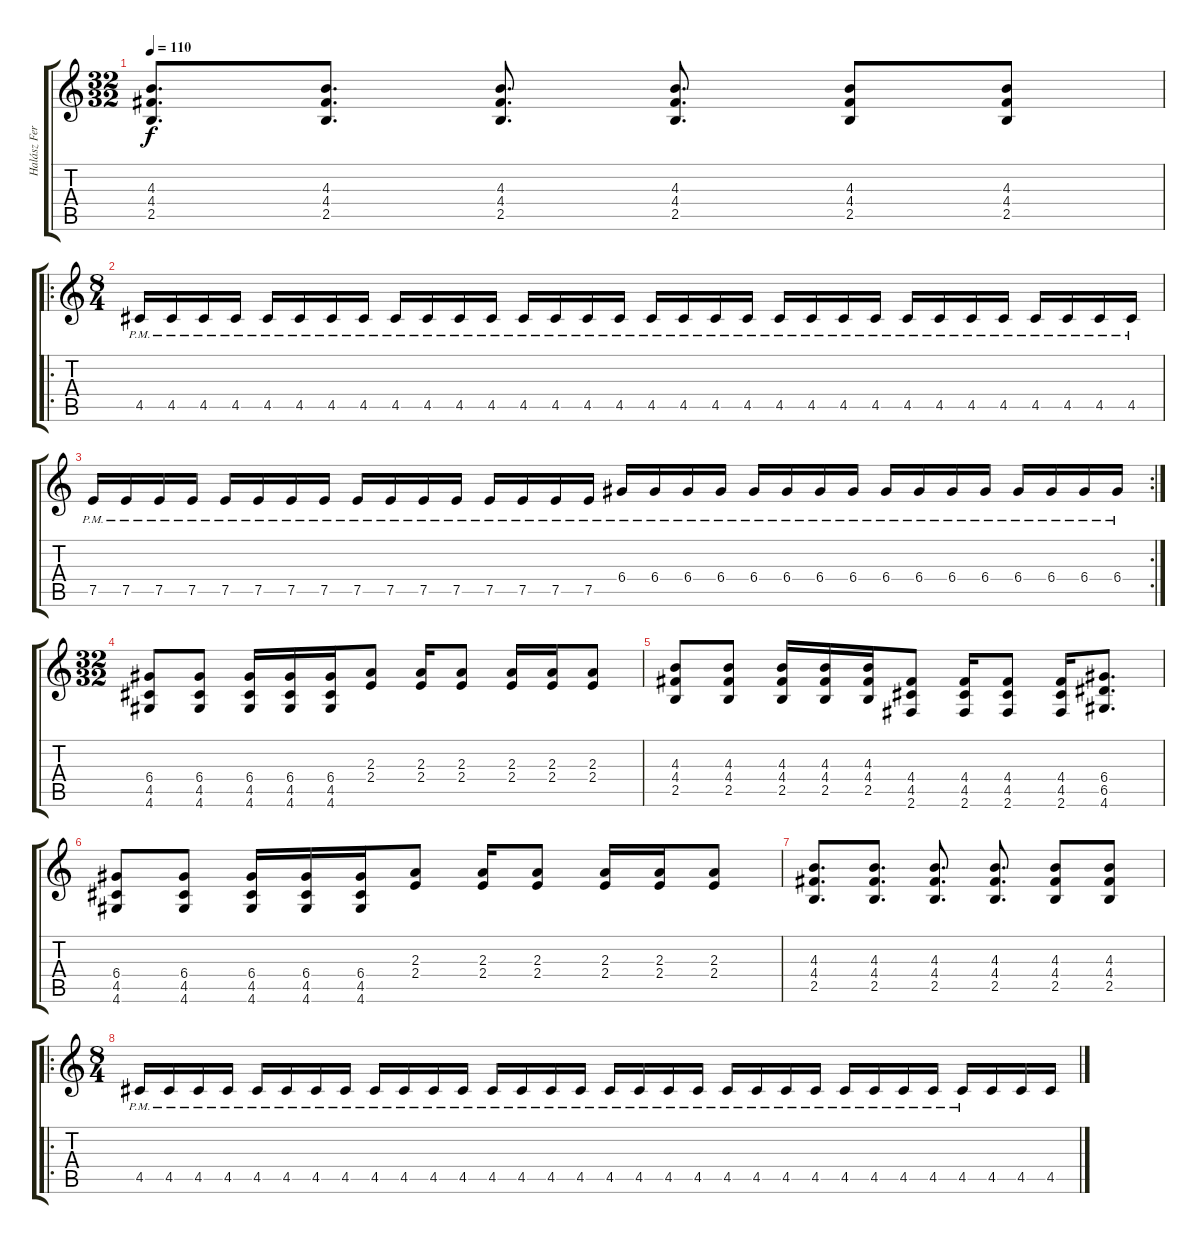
\track ("Halász Ferenc(Feri)" "Halász Fer") {instrument distortionguitar}
\staff {score tabs}
\tuning (E4 B3 G3 D3 A2 E2) {hide}
\ts (32 32)
\tempo 110
\clef g2
\ks c
(4.3 4.4 2.5).8{d dy f} (4.3 4.4 2.5).8{d} (4.3 4.4 2.5).8{d} (4.3 4.4 2.5).8{d} (4.3 4.4 2.5).8 (4.3 4.4 2.5).8 |
\ro
\ts (8 4)
4.5{pm}.16 4.5{pm}.16 4.5{pm}.16 4.5{pm}.16 4.5{pm}.16 4.5{pm}.16 4.5{pm}.16 4.5{pm}.16 4.5{pm}.16 4.5{pm}.16 4.5{pm}.16 4.5{pm}.16 4.5{pm}.16 4.5{pm}.16 4.5{pm}.16 4.5{pm}.16 4.5{pm}.16 4.5{pm}.16 4.5{pm}.16 4.5{pm}.16 4.5{pm}.16 4.5{pm}.16 4.5{pm}.16 4.5{pm}.16 4.5{pm}.16 4.5{pm}.16 4.5{pm}.16 4.5{pm}.16 4.5{pm}.16 4.5{pm}.16 4.5{pm}.16 4.5{pm}.16 |
\rc 2
7.5{pm}.16 7.5{pm}.16 7.5{pm}.16 7.5{pm}.16 7.5{pm}.16 7.5{pm}.16 7.5{pm}.16 7.5{pm}.16 7.5{pm}.16 7.5{pm}.16 7.5{pm}.16 7.5{pm}.16 7.5{pm}.16 7.5{pm}.16 7.5{pm}.16 7.5{pm}.16 6.4{pm}.16 6.4{pm}.16 6.4{pm}.16 6.4{pm}.16 6.4{pm}.16 6.4{pm}.16 6.4{pm}.16 6.4{pm}.16 6.4{pm}.16 6.4{pm}.16 6.4{pm}.16 6.4{pm}.16 6.4{pm}.16 6.4{pm}.16 6.4{pm}.16 6.4{pm}.16 |
\ts (32 32)
(6.4 4.5 4.6).8 (6.4 4.5 4.6).8 (6.4 4.5 4.6).16 (6.4 4.5 4.6).16 (6.4 4.5 4.6).16 (2.3 2.4).8 (2.3 2.4).16 (2.3 2.4).8 (2.3 2.4).16 (2.3 2.4).16 (2.3 2.4).8 |
(4.3 4.4 2.5).8 (4.3 4.4 2.5).8 (4.3 4.4 2.5).16 (4.3 4.4 2.5).16 (4.3 4.4 2.5).16 (4.4 4.5 2.6).8 (4.4 4.5 2.6).16 (4.4 4.5 2.6).8 (4.4 4.5 2.6).16 (6.4 6.5 4.6).8{d} |
(6.4 4.5 4.6).8 (6.4 4.5 4.6).8 (6.4 4.5 4.6).16 (6.4 4.5 4.6).16 (6.4 4.5 4.6).16 (2.3 2.4).8 (2.3 2.4).16 (2.3 2.4).8 (2.3 2.4).16 (2.3 2.4).16 (2.3 2.4).8 |
(4.3 4.4 2.5).8{d} (4.3 4.4 2.5).8{d} (4.3 4.4 2.5).8{d} (4.3 4.4 2.5).8{d} (4.3 4.4 2.5).8 (4.3 4.4 2.5).8 |
\ro
\ts (8 4)
4.5{pm}.16 4.5{pm}.16 4.5{pm}.16 4.5{pm}.16 4.5{pm}.16 4.5{pm}.16 4.5{pm}.16 4.5{pm}.16 4.5{pm}.16 4.5{pm}.16 4.5{pm}.16 4.5{pm}.16 4.5{pm}.16 4.5{pm}.16 4.5{pm}.16 4.5{pm}.16 4.5{pm}.16 4.5{pm}.16 4.5{pm}.16 4.5{pm}.16 4.5{pm}.16 4.5{pm}.16 4.5{pm}.16 4.5{pm}.16 4.5{pm}.16 4.5{pm}.16 4.5{pm}.16 4.5{pm}.16 4.5{pm}.16 4.5.16 4.5.16 4.5.16
